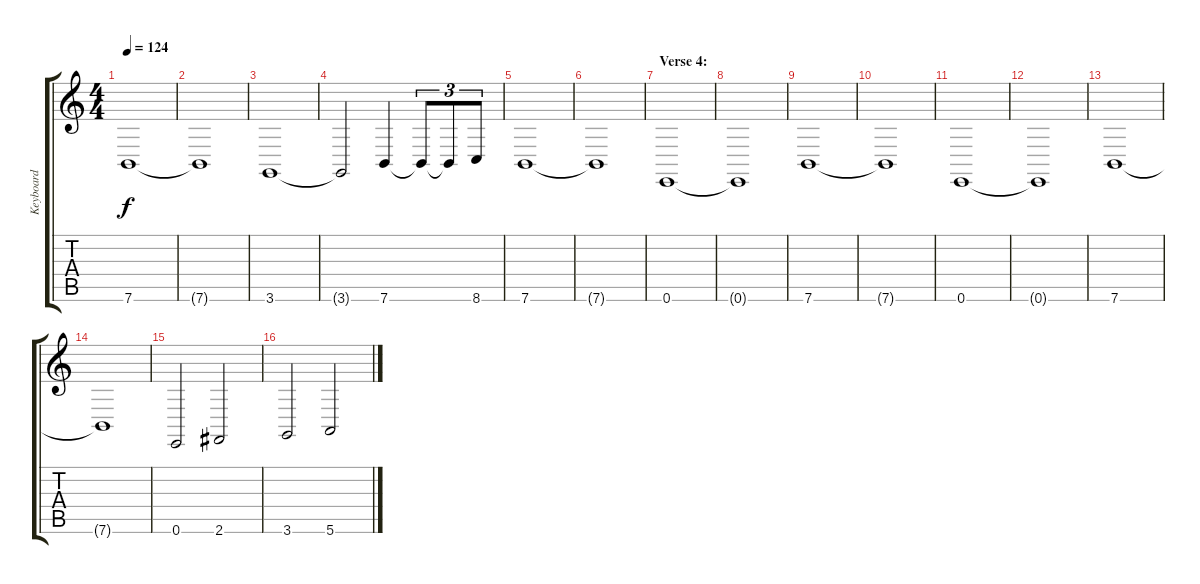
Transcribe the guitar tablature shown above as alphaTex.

\track ("Keyboard" "Keyboard") {instrument stringensemble1}
\staff {score tabs}
\tuning (E4 B3 G3 D3 A2 E2) {hide}
\ts (4 4)
\tempo 124
\clef g2
\ks c
7.6.1{dy f} |
7.6{t}.1 |
3.6.1 |
3.6{t}.2 7.6.4 7.6{t}.8{tu (3 2)} 7.6{t}.8{tu (3 2)} 8.6.8{tu (3 2)} |
7.6.1 |
7.6{t}.1 |
\section ("" "Verse 4:")
0.6.1 |
0.6{t}.1 |
7.6.1 |
7.6{t}.1 |
0.6.1 |
0.6{t}.1 |
7.6.1 |
7.6{t}.1 |
0.6.2 2.6.2 |
3.6.2 5.6.2
